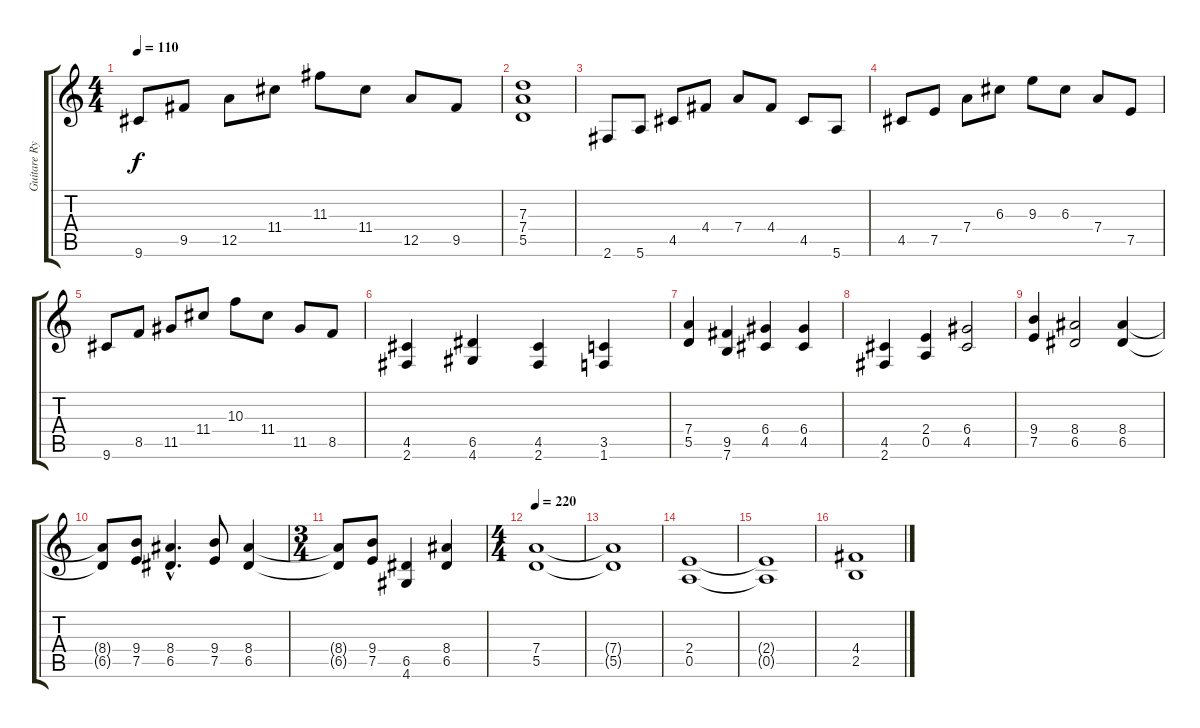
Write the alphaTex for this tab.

\track ("Guitare Ryhtmique" "Guitare Ry") {instrument overdrivenguitar}
\staff {score tabs}
\tuning (E4 B3 G3 D3 A2 E2) {hide}
\ts (4 4)
\tempo 110
\clef g2
\ks c
9.6.8{dy f} 9.5.8 12.5.8 11.4.8 11.3.8 11.4.8 12.5.8 9.5.8 |
(7.3 7.4 5.5).1 |
2.6.8 5.6.8 4.5.8 4.4.8 7.4.8 4.4.8 4.5.8 5.6.8 |
4.5.8 7.5.8 7.4.8 6.3.8 9.3.8 6.3.8 7.4.8 7.5.8 |
9.6.8 8.5.8 11.5.8 11.4.8 10.3.8 11.4.8 11.5.8 8.5.8 |
(4.5 2.6).4 (6.5 4.6).4 (4.5 2.6).4 (3.5 1.6).4 |
(7.4 5.5).4 (9.5 7.6).4 (6.4 4.5).4 (6.4 4.5).4 |
(4.5 2.6).4 (2.4 0.5).4 (6.4 4.5).2 |
(9.4 7.5).4 (8.4 6.5).2 (8.4 6.5).4 |
(8.4{t} 6.5{t}).8 (9.4 7.5).8 (8.4{hac} 6.5{hac}).4{d} (9.4 7.5).8 (8.4 6.5).4 |
\ts (3 4)
(8.4{t} 6.5{t}).8 (9.4 7.5).8 (6.5 4.6).4 (8.4 6.5).4 |
\ts (4 4)
\tempo 220
(7.4 5.5).1 |
(7.4{t} 5.5{t}).1 |
(2.4 0.5).1 |
(2.4{t} 0.5{t}).1 |
(4.4 2.5).1
